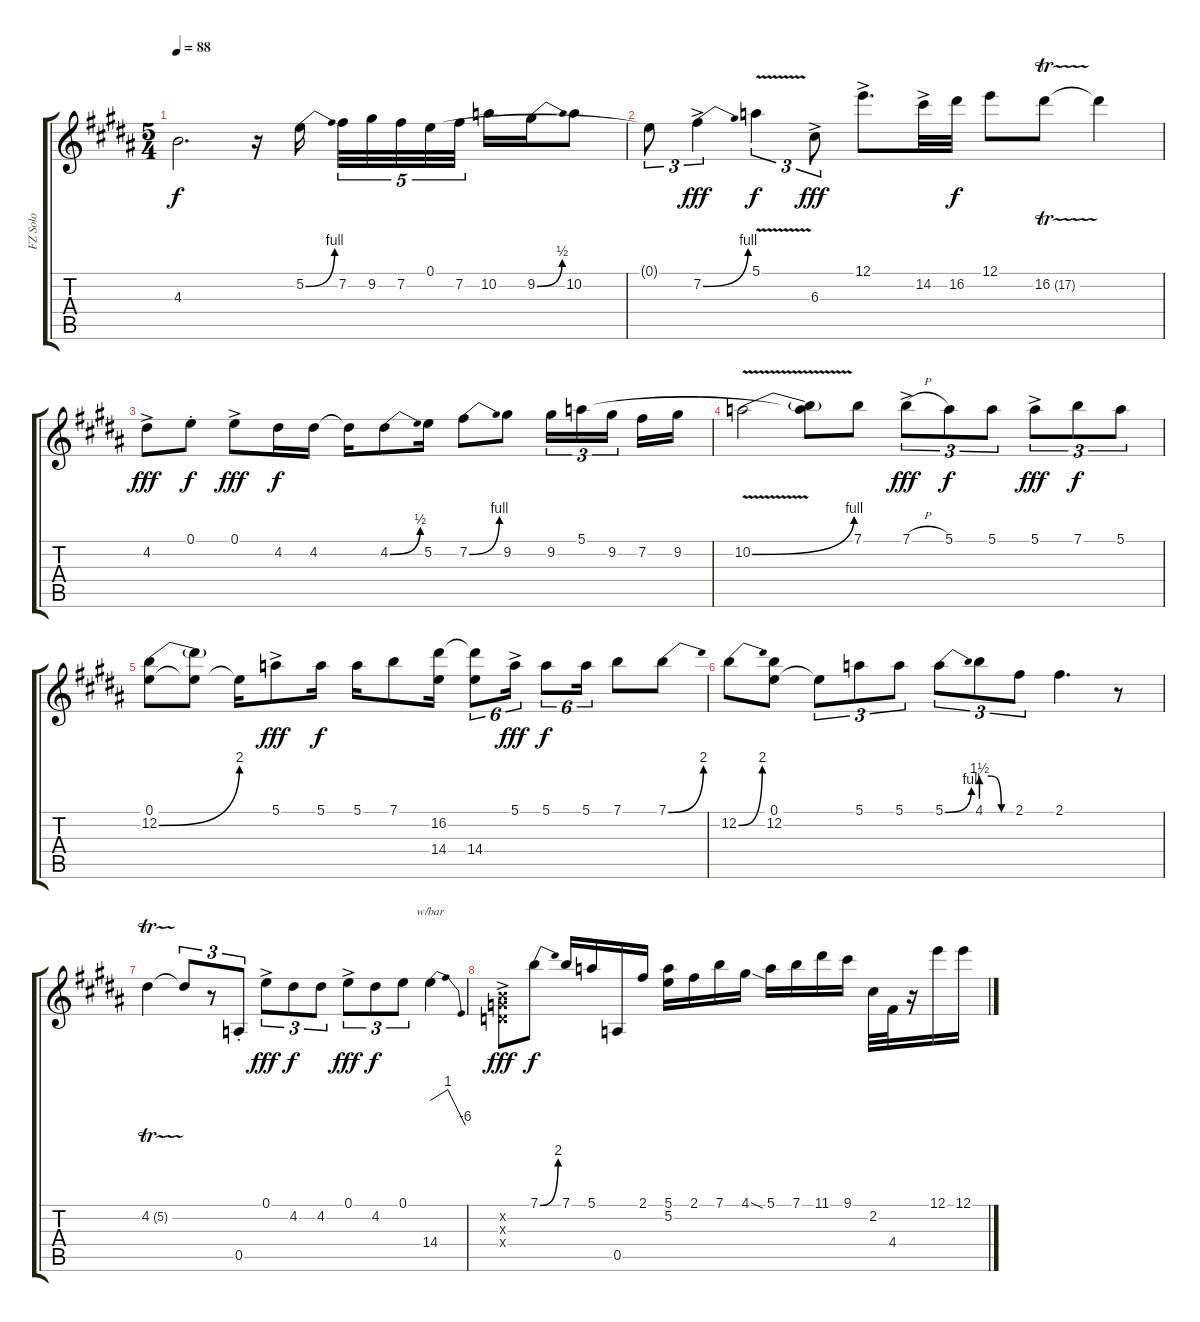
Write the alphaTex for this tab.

\track ("FZ Solo" "FZ Solo") {instrument overdrivenguitar}
\staff {score tabs}
\tuning (E4 B3 G3 D3 A2 E2) {hide}
\ts (5 4)
\tempo 88
\clef g2
\ks b
4.3.2{d dy f} r.16 5.2{be (bend 0 0 60 4)}.16{beam splitsecondary} 7.2.32{tu (5 4)} 9.2.32{tu (5 4)} 7.2.32{tu (5 4)} 0.1.32{tu (5 4)} 7.2.32{tu (5 4)} 10.2.16 9.2{be (bend 0 0 60 2)}.16 10.2.8 |
0.1{t}.8{tu (3 2)} 7.2{be (bend 0 0 60 4) ac}.4{tu (3 2) dy fff} 5.1{v}.4{tu (3 2) dy f} 6.3{ac}.8{tu (3 2) dy fff} 12.1{ac}.8{d} 14.2{ac}.32 16.2.32{dy f} 12.1.8 16.2{tr (17 32)}.8 16.2{t}.4 |
4.2{ac}.8{dy fff} 0.1{st}.8{dy f} 0.1{ac}.8{dy fff} 4.2.16{dy f} 4.2.16 4.2{t}.16 4.2{be (bend 0 0 60 2)}.8 5.2.16 7.2{be (bend 0 0 60 4)}.8 9.2.8 9.2.16{tu (3 2)} 5.1.16{tu (3 2)} 9.2.16{tu (3 2) beam splitsecondary} 7.2.16 9.2.16 |
10.2{be (bend 0 0 60 4) v}.2 (5.1{t} 10.2{t}).8 7.1.8 7.1{h ac}.8{tu (3 2) dy fff} 5.1.8{tu (3 2) dy f} 5.1.8{tu (3 2)} 5.1{ac}.8{tu (3 2) dy fff} 7.1.8{tu (3 2) dy f} 5.1.8{tu (3 2)} |
(0.1 12.2{be (bend 0 0 60 8)}).8 (0.1{t} 12.2{t}).8 0.1{t}.16 5.1{ac}.8{dy fff} 5.1.16{dy f} 5.1.16 7.1.8 (16.2 14.4).16 (16.2{t} 14.4).8{tu (6 4)} 5.1{ac}.16{tu (6 4) dy fff} 5.1.8{tu (6 4) dy f} 5.1.16{tu (6 4)} 7.1.8 7.1{be (bend 0 0 60 8)}.8 |
12.2{be (bend 0 0 60 8)}.8 (0.1 12.2).8 0.1{t}.8{tu (3 2)} 5.1.8{tu (3 2)} 5.1.8{tu (3 2)} 5.1{be (bend 0 0 60 4)}.8{tu (3 2)} 4.1{be (custom 0 6 20 6 40 0 60 0)}.8{tu (3 2)} 2.1.8{tu (3 2)} 2.1.4{d} r.8 |
4.2{tr (5 32)}.4 4.2{t}.8{tu (3 2)} r.8{tu (3 2)} 0.5{st}.8{tu (3 2)} 0.1{ac}.8{tu (3 2) dy fff} 4.2.8{tu (3 2) dy f} 4.2.8{tu (3 2)} 0.1{ac}.8{tu (3 2) dy fff} 4.2.8{tu (3 2) dy f} 0.1.8{tu (3 2)} 14.4.4{tbe (dip default 0 0 15 4 30 4 60 -24)} |
(0.2{x} 0.3{x} 0.4{ac x}).8{dy fff} 7.1{be (bend 0 0 60 8)}.8{dy f} 7.1.16 5.1.16 0.5.16 2.1.16 (5.1 5.2).16 2.1.16 7.1.16 4.1{sod}.16 5.1.16 7.1.16 11.1.16 9.1.16 2.2.32 4.4.32 r.16 12.1.16 12.1.16
